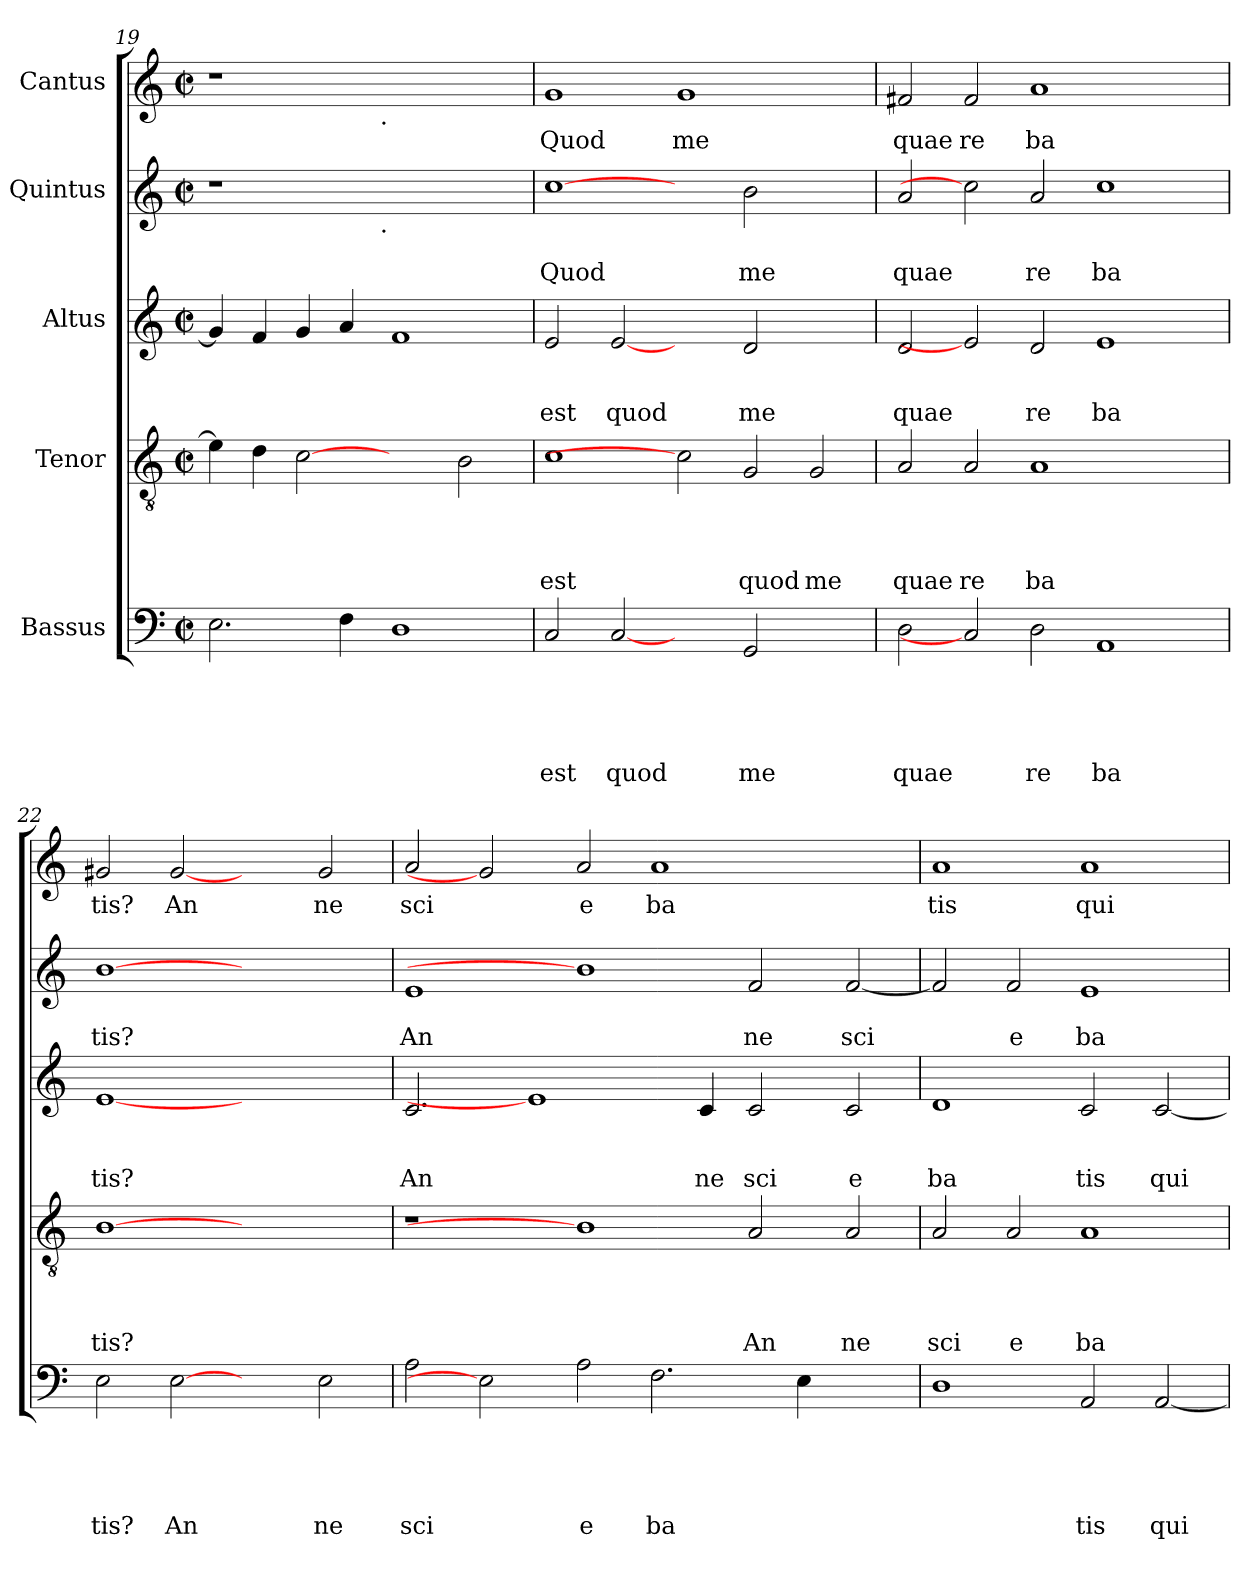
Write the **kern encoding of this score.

**kern	**text	**text	**text	**text	**text	**kern	**text	**text	**text	**text	**kern	**text	**text	**text	**kern	**text	**text	**kern	**text
*part5	*part5	*part5	*part5	*part5	*part5	*part4	*part4	*part4	*part4	*part4	*part3	*part3	*part3	*part3	*part2	*part2	*part2	*part1	*part1
*staff5	*staff5	*staff5	*staff5	*staff5	*staff5	*staff4	*staff4	*staff4	*staff4	*staff4	*staff3	*staff3	*staff3	*staff3	*staff2	*staff2	*staff2	*staff1	*staff1
*I"Bassus	*	*	*	*	*	*I"Tenor	*	*	*	*	*I"Altus	*	*	*	*I"Quintus	*	*	*I"Cantus	*
*clefF4	*	*	*	*	*	*clefGv2	*	*	*	*	*clefG2	*	*	*	*clefG2	*	*	*clefG2	*
*k[]	*	*	*	*	*	*k[]	*	*	*	*	*k[]	*	*	*	*k[]	*	*	*k[]	*
*C:	*	*	*	*	*	*C:	*	*	*	*	*C:	*	*	*	*C:	*	*	*C:	*
*M2/2	*	*	*	*	*	*M2/2	*	*	*	*	*M2/2	*	*	*	*M2/2	*	*	*M2/2	*
*met(c|)	*	*	*	*	*	*met(c|)	*	*	*	*	*met(c|)	*	*	*	*met(c|)	*	*	*met(c|)	*
=19	=19	=19	=19	=19	=19	=19	=19	=19	=19	=19	=19	=19	=19	=19	=19	=19	=19	=19	=19
*	*	*	*	*	*	*	*	*	*	*	*	*	*	*	*^	*	*	*^	*
2.E\	.	.	.	.	.	4e\]	.	.	.	.	4g/]	.	.	.	1r	2ryy	.	.	1r	2ryy	.
.	.	.	.	.	.	4d\	.	.	.	.	4f/	.	.	.	.	.	.	.	.	.	.
.	.	.	.	.	.	[2c	.	.	.	.	4g/	.	.	.	.	4...ryy	.	.	.	4...ryy	.
4F\	.	.	.	.	.	.	.	.	.	.	4a/	.	.	.	.	.	.	.	.	.	.
!	!	!	!	!	!	!	!	!	!	!	!	!	!	!	!	!	!	!	!	!LO:TX:b:t=.	!
!	!	!	!	!	!	!	!	!	!	!	!	!	!	!	!	!LO:TX:b:t=.	!	!	!	!	!
.	.	.	.	.	.	.	.	.	.	.	.	.	.	.	.	1ryy	.	.	.	1ryy	.
1D	.	.	.	.	.	2ryy	.	.	.	.	1f	.	.	.	1ryy	.	.	.	1ryy	.	.
.	.	.	.	.	.	2B\	.	.	.	.	.	.	.	.	.	.	.	.	.	.	.
.	.	.	.	.	.	.	.	.	.	.	.	.	.	.	.	32ryy	.	.	.	32ryy	.
!!LO:LB:g=z
=20	=20	=20	=20	=20	=20	=20	=20	=20	=20	=20	=20	=20	=20	=20	=20	=20	=20	=20	=20	=20	=20
!	!	!	!	!	!LO:LY:b	!	!	!	!	!LO:LY:b	!	!	!	!LO:LY:b	!	!	!	!LO:LY:b	!	!	!LO:LY:b
*	*	*	*	*	*	*	*	*	*	*	*	*	*	*	*v	*v	*	*	*	*	*
*	*	*	*	*	*	*	*	*	*	*	*	*	*	*	*	*	*	*v	*v	*
2C/	.	.	.	.	-est	1c	.	.	.	est	2e/	.	.	est	[1cc	.	Quod	1g	Quod
!	!	!	!	!	!LO:LY:b	!	!	!	!	!	!	!	!	!LO:LY:b	!	!	!	!	!
[2C	.	.	.	.	quod	.	.	.	.	.	[2e	.	.	quod	.	.	.	.	.
!	!	!	!	!	!	!	!	!	!	!	!	!	!	!	!	!	!	!	!LO:LY:b
2ryy	.	.	.	.	.	2c]	.	.	.	.	2ryy	.	.	.	2ryy	.	.	1g	me
!	!	!	!	!	!LO:LY:b	!	!	!	!	!LO:LY:b	!	!	!	!LO:LY:b	!	!	!LO:LY:b	!	!
2GG/	.	.	.	.	me	2G/	.	.	.	quod	2d/	.	.	me	2b\	.	me	.	.
!	!	!	!	!	!	!	!	!	!	!LO:LY:b	!	!	!	!	!	!	!	!	!
2ryy	.	.	.	.	.	2G/	.	.	.	me	2ryy	.	.	.	2ryy	.	.	2ryy	.
=21	=21	=21	=21	=21	=21	=21	=21	=21	=21	=21	=21	=21	=21	=21	=21	=21	=21	=21	=21
!	!	!	!	!	!LO:LY:b	!	!	!	!	!LO:LY:b	!	!	!	!LO:LY:b	!	!	!LO:LY:b	!	!LO:LY:b
2D\	.	.	.	.	quae	2A/	.	.	.	quae	2d/	.	.	quae	2a/	.	quae	2f#X/	quae
!	!	!	!	!	!	!	!	!	!	!LO:LY:b	!	!	!	!	!	!	!	!	!LO:LY:b
2C]	.	.	.	.	.	2A/	.	.	.	re	2e]	.	.	.	2cc]	.	.	2f#/	re
!	!	!	!	!	!LO:LY:b	!	!	!	!	!LO:LY:b	!	!	!	!LO:LY:b	!	!	!LO:LY:b	!	!LO:LY:b
2D\	.	.	.	.	re	1A	.	.	.	ba	2d/	.	.	re	2a/	.	re	1a	ba
!	!	!	!	!	!LO:LY:b	!	!	!	!	!	!	!	!	!LO:LY:b	!	!	!LO:LY:b	!	!
1AA	.	.	.	.	ba	.	.	.	.	.	1e	.	.	ba	1cc	.	ba	.	.
.	.	.	.	.	.	2ryy	.	.	.	.	.	.	.	.	.	.	.	2ryy	.
=22	=22	=22	=22	=22	=22	=22	=22	=22	=22	=22	=22	=22	=22	=22	=22	=22	=22	=22	=22
!	!	!	!	!	!LO:LY:b	!	!	!	!	!LO:LY:b	!	!	!	!LO:LY:b	!	!	!LO:LY:b	!	!LO:LY:b
2E\	.	.	.	.	tis?	[1B	.	.	.	tis?	[1e	.	.	tis?	[1b	.	tis?	2g#X/	tis?
!	!	!	!	!	!LO:LY:b	!	!	!	!	!	!	!	!	!	!	!	!	!	!LO:LY:b
[2E	.	.	.	.	An	.	.	.	.	.	.	.	.	.	.	.	.	[2g#	An
2ryy	.	.	.	.	.	1ryy	.	.	.	.	1ryy	.	.	.	1ryy	.	.	2ryy	.
!	!	!	!	!	!LO:LY:b	!	!	!	!	!	!	!	!	!	!	!	!	!	!LO:LY:b
2E\	.	.	.	.	ne	.	.	.	.	.	.	.	.	.	.	.	.	2g#/	ne
=23	=23	=23	=23	=23	=23	=23	=23	=23	=23	=23	=23	=23	=23	=23	=23	=23	=23	=23	=23
!	!	!	!	!	!LO:LY:b	!	!	!	!	!	!	!	!	!LO:LY:b	!	!	!LO:LY:b	!	!LO:LY:b
2A\	.	.	.	.	sci	1r	.	.	.	.	2.c/	.	.	An	1e	.	An	2a/	sci
2E]	.	.	.	.	.	.	.	.	.	.	.	.	.	.	.	.	.	2g#]	.
.	.	.	.	.	.	.	.	.	.	.	1e]	.	.	.	.	.	.	.	.
!	!	!	!	!	!LO:LY:b	!	!	!	!	!	!	!	!	!	!	!	!	!	!LO:LY:b
2A\	.	.	.	.	e	1B]	.	.	.	.	.	.	.	.	1b]	.	.	2a/	e
!	!	!	!	!	!LO:LY:b	!	!	!	!	!	!	!	!	!	!	!	!	!	!LO:LY:b
2.F\	.	.	.	.	ba	.	.	.	.	.	.	.	.	.	.	.	.	1a	ba
!	!	!	!	!	!	!	!	!	!	!	!	!	!	!LO:LY:b	!	!	!	!	!
.	.	.	.	.	.	.	.	.	.	.	4c/	.	.	ne	.	.	.	.	.
!	!	!	!	!	!	!	!	!	!	!LO:LY:b	!	!	!	!LO:LY:b	!	!	!LO:LY:b	!	!
.	.	.	.	.	.	2A/	.	.	.	An	2c/	.	.	sci	2f/	.	ne	.	.
4E\	.	.	.	.	.	.	.	.	.	.	.	.	.	.	.	.	.	.	.
!	!	!	!	!	!	!	!	!	!	!LO:LY:b	!	!	!	!LO:LY:b	!	!	!LO:LY:b	!	!
2ryy	.	.	.	.	.	2A/	.	.	.	ne	2c/	.	.	e	[<2f/	.	sci	2ryy	.
=24	=24	=24	=24	=24	=24	=24	=24	=24	=24	=24	=24	=24	=24	=24	=24	=24	=24	=24	=24
!	!	!	!	!	!	!	!	!	!	!LO:LY:b	!	!	!	!LO:LY:b	!	!	!	!	!LO:LY:b
1D	.	.	.	.	.	2A/	.	.	.	sci	1d	.	.	ba	2f/]	.	.	1a	tis
!	!	!	!	!	!	!	!	!	!	!LO:LY:b	!	!	!	!	!	!	!LO:LY:b	!	!
.	.	.	.	.	.	2A/	.	.	.	e	.	.	.	.	2f/	.	e	.	.
!	!	!	!	!	!LO:LY:b	!	!	!	!	!LO:LY:b	!	!	!	!LO:LY:b	!	!	!LO:LY:b	!	!LO:LY:b
2AA/	.	.	.	.	tis	1A	.	.	.	ba	2c/	.	.	tis	1e	.	ba	1a	qui
!	!	!	!	!	!LO:LY:b	!	!	!	!	!	!	!	!	!LO:LY:b	!	!	!	!	!
[<2AA/	.	.	.	.	qui	.	.	.	.	.	[<2c/	.	.	qui	.	.	.	.	.
=	=	=	=	=	=	=	=	=	=	=	=	=	=	=	=	=	=	=	=
*-	*-	*-	*-	*-	*-	*-	*-	*-	*-	*-	*-	*-	*-	*-	*-	*-	*-	*-	*-
